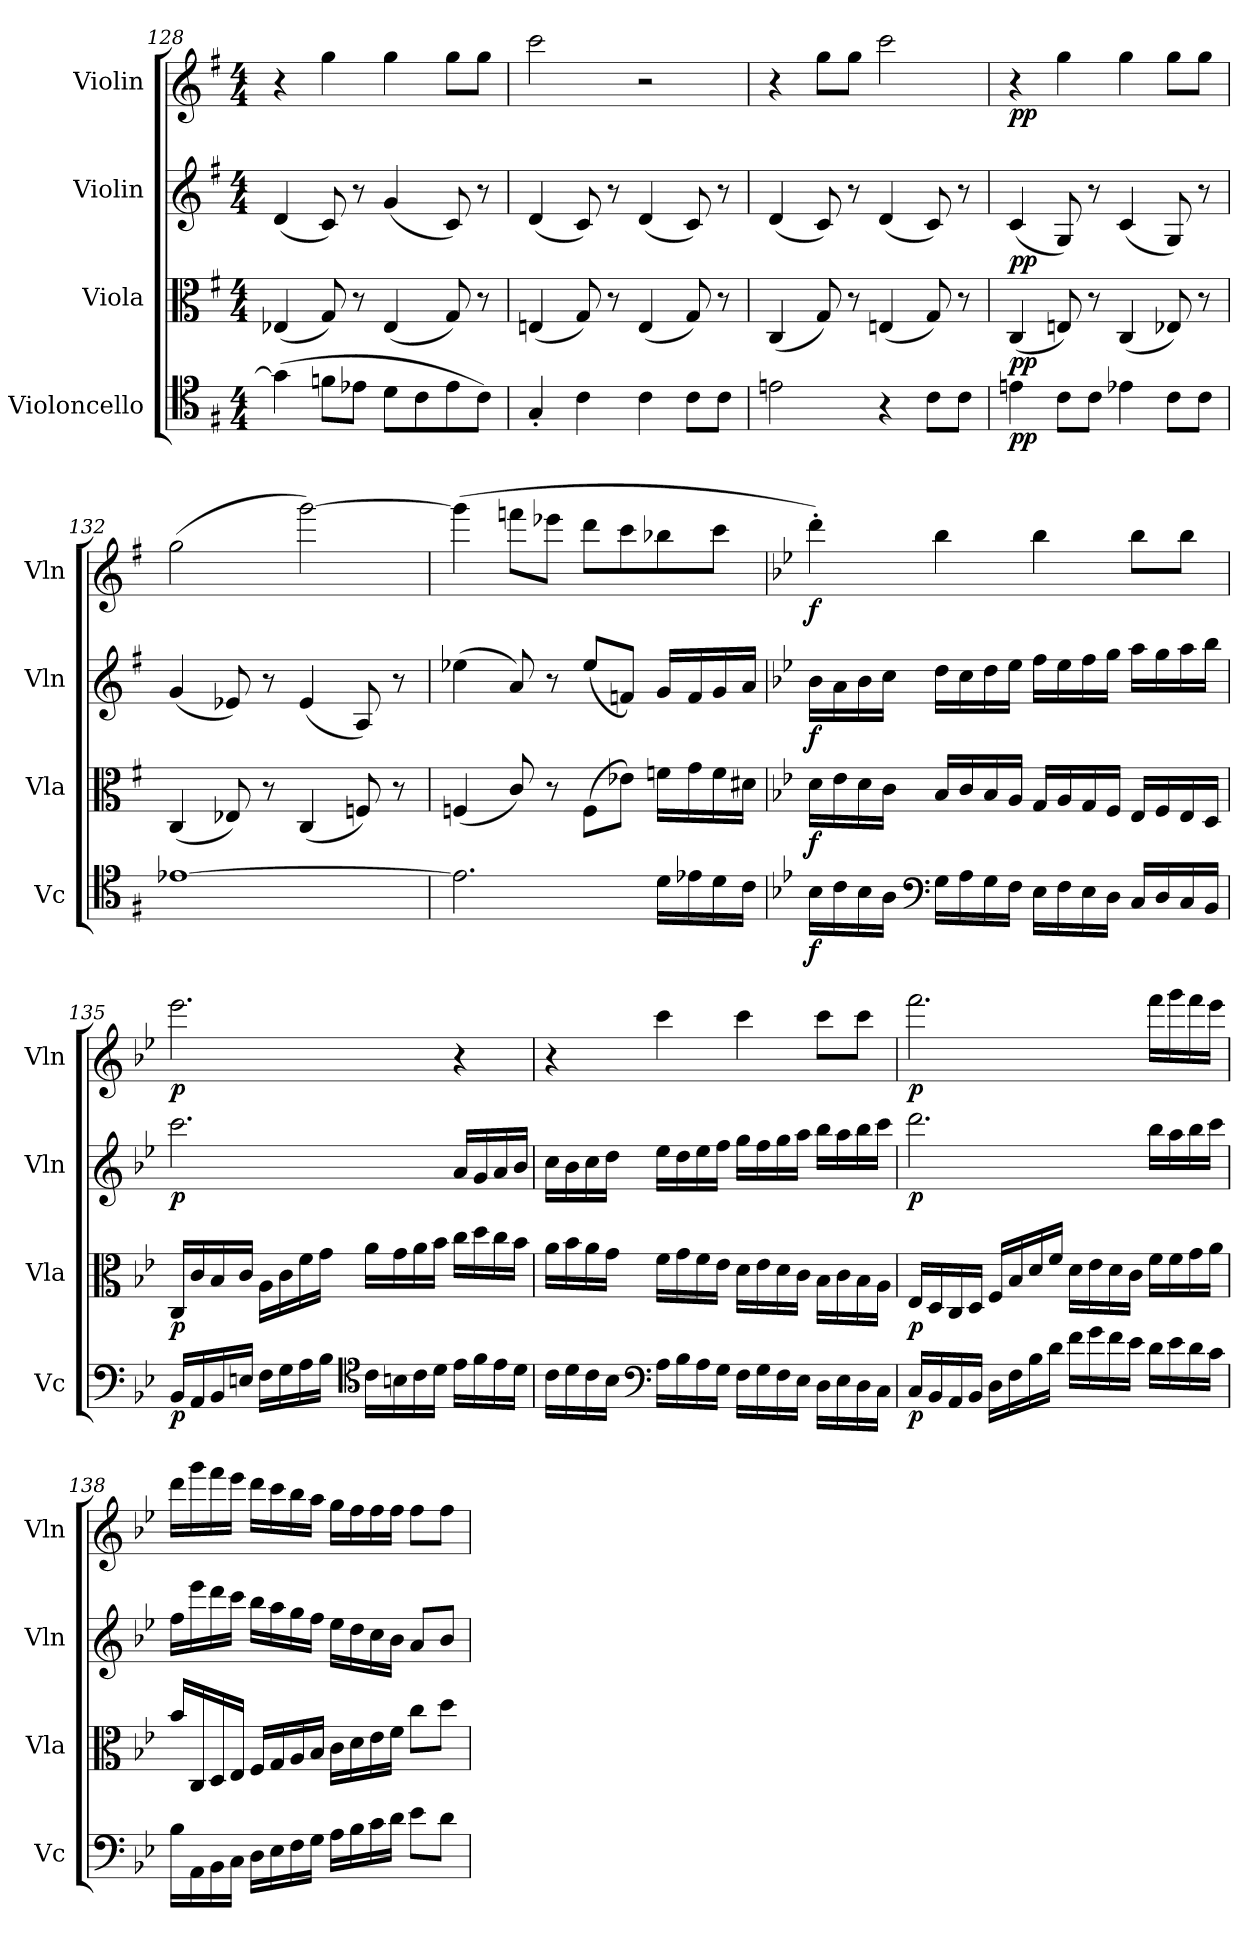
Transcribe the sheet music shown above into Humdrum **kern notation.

**kern	**dynam	**kern	**dynam	**kern	**dynam	**kern	**dynam
*part4	*part4	*part3	*part3	*part2	*part2	*part1	*part1
*staff4	*staff4	*staff3	*staff3	*staff2	*staff2	*staff1	*staff1
*I"Violoncello	*	*I"Viola	*	*I"Violin	*	*I"Violin	*
*I'Vc	*	*I'Vla	*	*I'Vln	*	*I'Vln	*
*clefC4	*	*clefC3	*	*clefG2	*	*clefG2	*
*k[f#]	*	*k[f#]	*	*k[f#]	*	*k[f#]	*
*M4/4	*	*M4/4	*	*M4/4	*	*M4/4	*
=128	=128	=128	=128	=128	=128	=128	=128
(4g\]	.	(4E-X/	.	(4d/	.	4r	.
8fn\L	.	8G/)	.	8c/)	.	4gg\	.
8e-X\J	.	8r	.	8r	.	.	.
8d\L	.	(4E-/	.	(4g/	.	4gg\	.
8c\	.	.	.	.	.	.	.
8e-\	.	8G/)	.	8c/)	.	8gg\L	.
8c\J)	.	8r	.	8r	.	8gg\J	.
=129	=129	=129	=129	=129	=129	=129	=129
4G'/	.	(4En/	.	(4d/	.	2ccc\	.
4c\	.	8G/)	.	8c/)	.	.	.
.	.	8r	.	8r	.	.	.
4c\	.	(4E/	.	(4d/	.	2r	.
8c\L	.	8G/)	.	8c/)	.	.	.
8c\J	.	8r	.	8r	.	.	.
=130	=130	=130	=130	=130	=130	=130	=130
2en\	.	(4C/	.	(4d/	.	4r	.
.	.	8G/)	.	8c/)	.	8gg\L	.
.	.	8r	.	8r	.	8gg\J	.
4r	.	(4En/	.	(4d/	.	2ccc\	.
8c\L	.	8G/)	.	8c/)	.	.	.
8c\J	.	8r	.	8r	.	.	.
=131	=131	=131	=131	=131	=131	=131	=131
4en\	pp	(4C/	pp	(4c/	pp	4r	pp
8c\L	.	8En/)	.	8G/)	.	4gg\	.
8c\J	.	8r	.	8r	.	.	.
4e-X\	.	(4C/	.	(4c/	.	4gg\	.
8c\L	.	8E-X/)	.	8G/)	.	8gg\L	.
8c\J	.	8r	.	8r	.	8gg\J	.
=132	=132	=132	=132	=132	=132	=132	=132
[1e-X	.	(4C/	.	(4g/	.	(2gg\	.
.	.	8E-X/)	.	8e-X/)	.	.	.
.	.	8r	.	8r	.	.	.
.	.	(4C/	.	(4e-/	.	[2ggg\)	.
.	.	8Fn/)	.	8A/)	.	.	.
.	.	8r	.	8r	.	.	.
=133	=133	=133	=133	=133	=133	=133	=133
2.e-\]	.	(4Fn/	.	(4ee-X\	.	(4ggg\]	.
.	.	8c/)	.	8a/)	.	8fffn\L	.
.	.	8r	.	8r	.	8eee-X\J	.
.	.	(8F\L	.	(8ee-/L	.	8ddd\L	.
.	.	8e-X\J)	.	8fn/J)	.	8ccc\	.
16d\LL	.	16fn\LL	.	16g/LL	.	8bb-X\	.
16e-X\	.	16g\	.	16f/	.	.	.
16d\	.	16f\	.	16g/	.	8ccc\J	.
16c\JJ	.	16d#X\JJ	.	16a/JJ	.	.	.
=134	=134	=134	=134	=134	=134	=134	=134
*k[b-e-]	*	*k[b-e-]	*	*k[b-e-]	*	*k[b-e-]	*
16B-\LL	f	16d\LL	f	16b-\LL	f	4ddd'\)	f
16c\	.	16e-\	.	16a\	.	.	.
16B-\	.	16d\	.	16b-\	.	.	.
16A\JJ	.	16c\JJ	.	16cc\JJ	.	.	.
*clefF4	*	*	*	*	*	*	*
16G\LL	.	16B-/LL	.	16dd\LL	.	4bb-\	.
16A\	.	16c/	.	16cc\	.	.	.
16G\	.	16B-/	.	16dd\	.	.	.
16F\JJ	.	16A/JJ	.	16ee-\JJ	.	.	.
16E-\LL	.	16G/LL	.	16ff\LL	.	4bb-\	.
16F\	.	16A/	.	16ee-\	.	.	.
16E-\	.	16G/	.	16ff\	.	.	.
16D\JJ	.	16F/JJ	.	16gg\JJ	.	.	.
16C/LL	.	16E-/LL	.	16aa\LL	.	8bb-\L	.
16D/	.	16F/	.	16gg\	.	.	.
16C/	.	16E-/	.	16aa\	.	8bb-\J	.
16BB-/JJ	.	16D/JJ	.	16bb-\JJ	.	.	.
=135	=135	=135	=135	=135	=135	=135	=135
16BB-/LL	p	16C/LL	p	2.ccc\	p	2.eee-\	p
16AA/	.	16c/	.	.	.	.	.
16BB-/	.	16B-/	.	.	.	.	.
16En/JJ	.	16c/JJ	.	.	.	.	.
16F\LL	.	16A\LL	.	.	.	.	.
16G\	.	16c\	.	.	.	.	.
16A\	.	16f\	.	.	.	.	.
16B-\JJ	.	16g\JJ	.	.	.	.	.
*clefC4	*	*	*	*	*	*	*
16c\LL	.	16a\LL	.	.	.	.	.
16Bn\	.	16g\	.	.	.	.	.
16c\	.	16a\	.	.	.	.	.
16d\JJ	.	16b-\JJ	.	.	.	.	.
16e-\LL	.	16cc\LL	.	16a/LL	.	4r	.
16f\	.	16dd\	.	16g/	.	.	.
16e-\	.	16cc\	.	16a/	.	.	.
16d\JJ	.	16b-\JJ	.	16b-/JJ	.	.	.
=136	=136	=136	=136	=136	=136	=136	=136
16c\LL	.	16a\LL	.	16cc\LL	.	4r	.
16d\	.	16b-\	.	16b-\	.	.	.
16c\	.	16a\	.	16cc\	.	.	.
16B-\JJ	.	16g\JJ	.	16dd\JJ	.	.	.
*clefF4	*	*	*	*	*	*	*
16A\LL	.	16f\LL	.	16ee-\LL	.	4ccc\	.
16B-\	.	16g\	.	16dd\	.	.	.
16A\	.	16f\	.	16ee-\	.	.	.
16G\JJ	.	16e-\JJ	.	16ff\JJ	.	.	.
16F\LL	.	16d\LL	.	16gg\LL	.	4ccc\	.
16G\	.	16e-\	.	16ff\	.	.	.
16F\	.	16d\	.	16gg\	.	.	.
16E-\JJ	.	16c\JJ	.	16aa\JJ	.	.	.
16D\LL	.	16B-\LL	.	16bb-\LL	.	8ccc\L	.
16E-\	.	16c\	.	16aa\	.	.	.
16D\	.	16B-\	.	16bb-\	.	8ccc\J	.
16C\JJ	.	16A\JJ	.	16ccc\JJ	.	.	.
=137	=137	=137	=137	=137	=137	=137	=137
16C/LL	p	16E-/LL	p	2.ddd\	p	2.fff\	p
16BB-/	.	16D/	.	.	.	.	.
16AA/	.	16C/	.	.	.	.	.
16BB-/JJ	.	16D/JJ	.	.	.	.	.
16D\LL	.	16F/LL	.	.	.	.	.
16F\	.	16B-/	.	.	.	.	.
16B-\	.	16d/	.	.	.	.	.
16d\JJ	.	16f/JJ	.	.	.	.	.
16f\LL	.	16d\LL	.	.	.	.	.
16g\	.	16e-\	.	.	.	.	.
16f\	.	16d\	.	.	.	.	.
16e-\JJ	.	16c\JJ	.	.	.	.	.
16d\LL	.	16f\LL	.	16bb-\LL	.	16fff\LL	.
16e-\	.	16f\	.	16aa\	.	16ggg\	.
16d\	.	16g\	.	16bb-\	.	16fff\	.
16c\JJ	.	16a\JJ	.	16ccc\JJ	.	16eee-\JJ	.
=138	=138	=138	=138	=138	=138	=138	=138
16B-\LL	.	16b-\LL	.	16ff\LL	.	16ddd\LL	.
16AA\	.	16C/	.	16eee-\	.	16ggg\	.
16BB-\	.	16D/	.	16ddd\	.	16fff\	.
16C\JJ	.	16E-/JJ	.	16ccc\JJ	.	16eee-\JJ	.
16D\LL	.	16F/LL	.	16bb-\LL	.	16ddd\LL	.
16E-\	.	16G/	.	16aa\	.	16ccc\	.
16F\	.	16A/	.	16gg\	.	16bb-\	.
16G\JJ	.	16B-/JJ	.	16ff\JJ	.	16aa\JJ	.
16A\LL	.	16c\LL	.	16ee-\LL	.	16gg\LL	.
16B-\	.	16d\	.	16dd\	.	16ff\	.
16c\	.	16e-\	.	16cc\	.	16ff\	.
16d\JJ	.	16f\JJ	.	16b-\JJ	.	16ff\JJ	.
8e-\L	.	8cc\L	.	8a/L	.	8ff\L	.
8d\J	.	8dd\J	.	8b-/J	.	8ff\J	.
=	=	=	=	=	=	=	=
*-	*-	*-	*-	*-	*-	*-	*-
